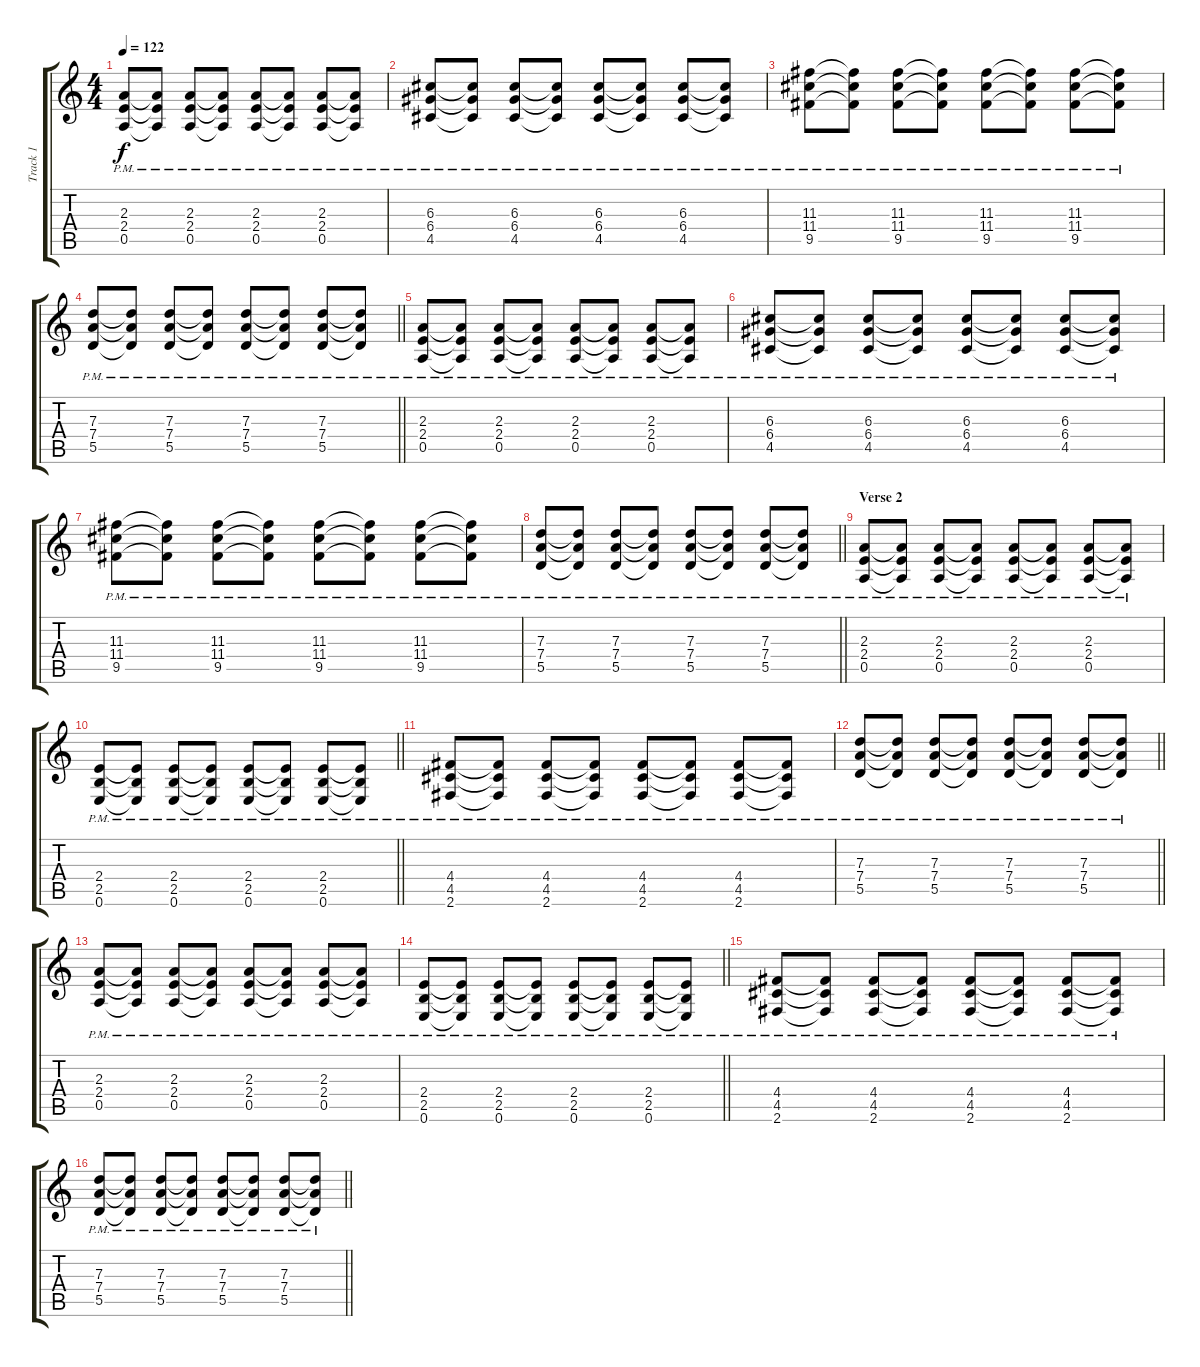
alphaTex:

\track ("Track 1" "Track 1") {instrument overdrivenguitar}
\staff {score tabs}
\tuning (E4 B3 G3 D3 A2 E2) {hide}
\ts (4 4)
\tempo 122
\clef g2
\ks c
(2.3{pm} 2.4{pm} 0.5{pm}).8{dy f} (2.3{pm t} 2.4{pm t} 0.5{pm t}).8 (2.3{pm} 2.4{pm} 0.5{pm}).8 (2.3{pm t} 2.4{pm t} 0.5{pm t}).8 (2.3{pm} 2.4{pm} 0.5{pm}).8 (2.3{pm t} 2.4{pm t} 0.5{pm t}).8 (2.3{pm} 2.4{pm} 0.5{pm}).8 (2.3{pm t} 2.4{pm t} 0.5{pm t}).8 |
(6.3{pm} 6.4{pm} 4.5{pm}).8 (6.3{pm t} 6.4{pm t} 4.5{pm t}).8 (6.3{pm} 6.4{pm} 4.5{pm}).8 (6.3{pm t} 6.4{pm t} 4.5{pm t}).8 (6.3{pm} 6.4{pm} 4.5{pm}).8 (6.3{pm t} 6.4{pm t} 4.5{pm t}).8 (6.3{pm} 6.4{pm} 4.5{pm}).8 (6.3{pm t} 6.4{pm t} 4.5{pm t}).8 |
(11.3{pm} 11.4{pm} 9.5{pm}).8 (11.3{pm t} 11.4{pm t} 9.5{pm t}).8 (11.3{pm} 11.4{pm} 9.5{pm}).8 (11.3{pm t} 11.4{pm t} 9.5{pm t}).8 (11.3{pm} 11.4{pm} 9.5{pm}).8 (11.3{pm t} 11.4{pm t} 9.5{pm t}).8 (11.3{pm} 11.4{pm} 9.5{pm}).8 (11.3{pm t} 11.4{pm t} 9.5{pm t}).8 |
\barLineRight lightlight
(7.3{pm} 7.4{pm} 5.5{pm}).8 (7.3{pm t} 7.4{pm t} 5.5{pm t}).8 (7.3{pm} 7.4{pm} 5.5{pm}).8 (7.3{pm t} 7.4{pm t} 5.5{pm t}).8 (7.3{pm} 7.4{pm} 5.5{pm}).8 (7.3{pm t} 7.4{pm t} 5.5{pm t}).8 (7.3{pm} 7.4{pm} 5.5{pm}).8 (7.3{pm t} 7.4{pm t} 5.5{pm t}).8 |
(2.3{pm} 2.4{pm} 0.5{pm}).8 (2.3{pm t} 2.4{pm t} 0.5{pm t}).8 (2.3{pm} 2.4{pm} 0.5{pm}).8 (2.3{pm t} 2.4{pm t} 0.5{pm t}).8 (2.3{pm} 2.4{pm} 0.5{pm}).8 (2.3{pm t} 2.4{pm t} 0.5{pm t}).8 (2.3{pm} 2.4{pm} 0.5{pm}).8 (2.3{pm t} 2.4{pm t} 0.5{pm t}).8 |
(6.3{pm} 6.4{pm} 4.5{pm}).8 (6.3{pm t} 6.4{pm t} 4.5{pm t}).8 (6.3{pm} 6.4{pm} 4.5{pm}).8 (6.3{pm t} 6.4{pm t} 4.5{pm t}).8 (6.3{pm} 6.4{pm} 4.5{pm}).8 (6.3{pm t} 6.4{pm t} 4.5{pm t}).8 (6.3{pm} 6.4{pm} 4.5{pm}).8 (6.3{pm t} 6.4{pm t} 4.5{pm t}).8 |
(11.3{pm} 11.4{pm} 9.5{pm}).8 (11.3{pm t} 11.4{pm t} 9.5{pm t}).8 (11.3{pm} 11.4{pm} 9.5{pm}).8 (11.3{pm t} 11.4{pm t} 9.5{pm t}).8 (11.3{pm} 11.4{pm} 9.5{pm}).8 (11.3{pm t} 11.4{pm t} 9.5{pm t}).8 (11.3{pm} 11.4{pm} 9.5{pm}).8 (11.3{pm t} 11.4{pm t} 9.5{pm t}).8 |
\barLineRight lightlight
(7.3{pm} 7.4{pm} 5.5{pm}).8 (7.3{pm t} 7.4{pm t} 5.5{pm t}).8 (7.3{pm} 7.4{pm} 5.5{pm}).8 (7.3{pm t} 7.4{pm t} 5.5{pm t}).8 (7.3{pm} 7.4{pm} 5.5{pm}).8 (7.3{pm t} 7.4{pm t} 5.5{pm t}).8 (7.3{pm} 7.4{pm} 5.5{pm}).8 (7.3{pm t} 7.4{pm t} 5.5{pm t}).8 |
\section ("" "Verse 2")
(2.3{pm} 2.4{pm} 0.5{pm}).8 (2.3{pm t} 2.4{pm t} 0.5{pm t}).8 (2.3{pm} 2.4{pm} 0.5{pm}).8 (2.3{pm t} 2.4{pm t} 0.5{pm t}).8 (2.3{pm} 2.4{pm} 0.5{pm}).8 (2.3{pm t} 2.4{pm t} 0.5{pm t}).8 (2.3{pm} 2.4{pm} 0.5{pm}).8 (2.3{pm t} 2.4{pm t} 0.5{pm t}).8 |
\barLineRight lightlight
(2.4{pm} 2.5{pm} 0.6{pm}).8 (2.4{pm t} 2.5{pm t} 0.6{pm t}).8 (2.4{pm} 2.5{pm} 0.6{pm}).8 (2.4{pm t} 2.5{pm t} 0.6{pm t}).8 (2.4{pm} 2.5{pm} 0.6{pm}).8 (2.4{pm t} 2.5{pm t} 0.6{pm t}).8 (2.4{pm} 2.5{pm} 0.6{pm}).8 (2.4{pm t} 2.5{pm t} 0.6{pm t}).8 |
(4.4{pm} 4.5{pm} 2.6{pm}).8 (4.4{pm t} 4.5{pm t} 2.6{pm t}).8 (4.4{pm} 4.5{pm} 2.6{pm}).8 (4.4{pm t} 4.5{pm t} 2.6{pm t}).8 (4.4{pm} 4.5{pm} 2.6{pm}).8 (4.4{pm t} 4.5{pm t} 2.6{pm t}).8 (4.4{pm} 4.5{pm} 2.6{pm}).8 (4.4{pm t} 4.5{pm t} 2.6{pm t}).8 |
\barLineRight lightlight
(7.3{pm} 7.4{pm} 5.5{pm}).8 (7.3{pm t} 7.4{pm t} 5.5{pm t}).8 (7.3{pm} 7.4{pm} 5.5{pm}).8 (7.3{pm t} 7.4{pm t} 5.5{pm t}).8 (7.3{pm} 7.4{pm} 5.5{pm}).8 (7.3{pm t} 7.4{pm t} 5.5{pm t}).8 (7.3{pm} 7.4{pm} 5.5{pm}).8 (7.3{pm t} 7.4{pm t} 5.5{pm t}).8 |
(2.3{pm} 2.4{pm} 0.5{pm}).8 (2.3{pm t} 2.4{pm t} 0.5{pm t}).8 (2.3{pm} 2.4{pm} 0.5{pm}).8 (2.3{pm t} 2.4{pm t} 0.5{pm t}).8 (2.3{pm} 2.4{pm} 0.5{pm}).8 (2.3{pm t} 2.4{pm t} 0.5{pm t}).8 (2.3{pm} 2.4{pm} 0.5{pm}).8 (2.3{pm t} 2.4{pm t} 0.5{pm t}).8 |
\barLineRight lightlight
(2.4{pm} 2.5{pm} 0.6{pm}).8 (2.4{pm t} 2.5{pm t} 0.6{pm t}).8 (2.4{pm} 2.5{pm} 0.6{pm}).8 (2.4{pm t} 2.5{pm t} 0.6{pm t}).8 (2.4{pm} 2.5{pm} 0.6{pm}).8 (2.4{pm t} 2.5{pm t} 0.6{pm t}).8 (2.4{pm} 2.5{pm} 0.6{pm}).8 (2.4{pm t} 2.5{pm t} 0.6{pm t}).8 |
(4.4{pm} 4.5{pm} 2.6{pm}).8 (4.4{pm t} 4.5{pm t} 2.6{pm t}).8 (4.4{pm} 4.5{pm} 2.6{pm}).8 (4.4{pm t} 4.5{pm t} 2.6{pm t}).8 (4.4{pm} 4.5{pm} 2.6{pm}).8 (4.4{pm t} 4.5{pm t} 2.6{pm t}).8 (4.4{pm} 4.5{pm} 2.6{pm}).8 (4.4{pm t} 4.5{pm t} 2.6{pm t}).8 |
\barLineRight lightlight
(7.3{pm} 7.4{pm} 5.5{pm}).8 (7.3{pm t} 7.4{pm t} 5.5{pm t}).8 (7.3{pm} 7.4{pm} 5.5{pm}).8 (7.3{pm t} 7.4{pm t} 5.5{pm t}).8 (7.3{pm} 7.4{pm} 5.5{pm}).8 (7.3{pm t} 7.4{pm t} 5.5{pm t}).8 (7.3{pm} 7.4{pm} 5.5{pm}).8 (7.3{pm t} 7.4{pm t} 5.5{pm t}).8
